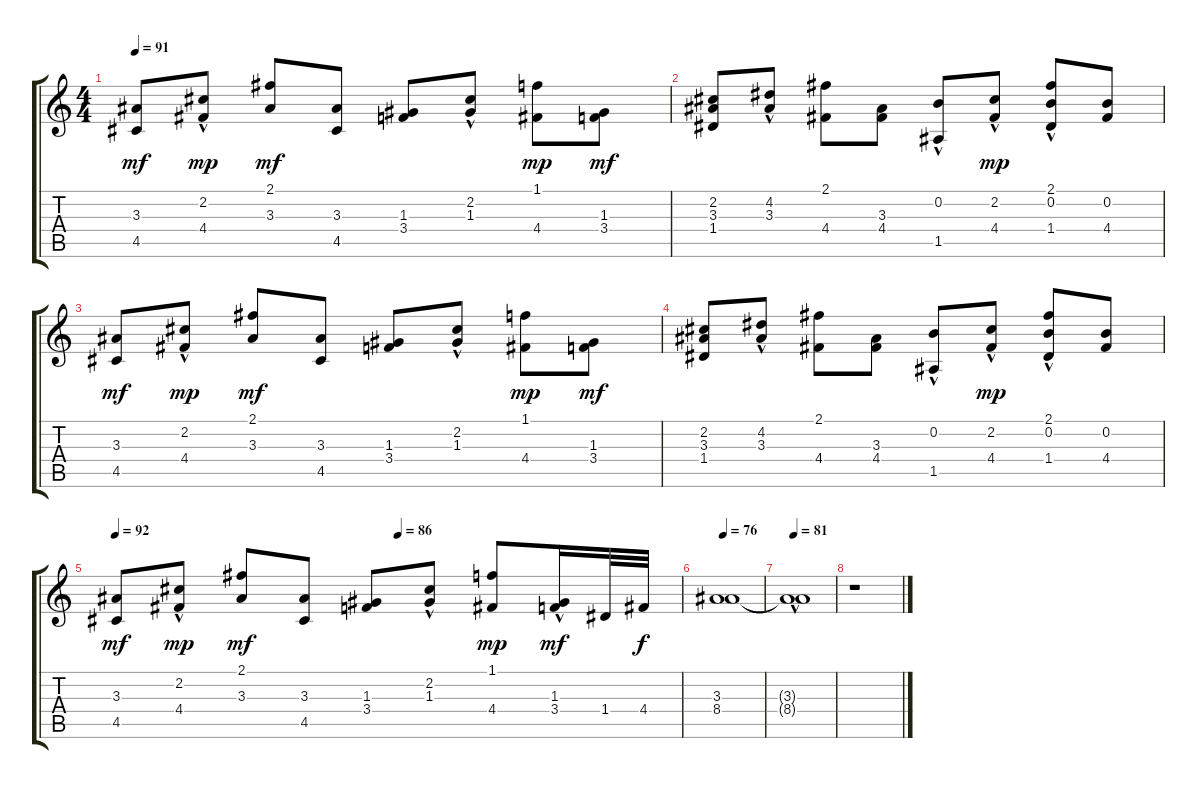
\track "" {instrument acousticguitarnylon}
\staff {score tabs}
\tuning (E4 B3 G3 D3 A2 E2) {hide}
\ts (4 4)
\tempo 91
\clef g2
\ks c
(3.3 4.5).8{dy mf} (2.2{hac} 4.4{hac}).8{dy mp} (2.1 3.3).8{dy mf} (3.3 4.5).8 (1.3 3.4).8 (2.2{hac} 1.3{hac}).8 (1.1 4.4).8{dy mp} (1.3 3.4).8{dy mf} |
(2.2 3.3 1.4).8 (4.2{hac} 3.3{hac}).8 (2.1 4.4).8 (3.3 4.4).8 (0.2{hac} 1.5).8 (2.2 4.4{hac}).8{dy mp} (2.1{hac} 0.2{hac} 1.4).8 (0.2 4.4).8 |
(3.3 4.5).8{dy mf} (2.2{hac} 4.4{hac}).8{dy mp} (2.1 3.3).8{dy mf} (3.3 4.5).8 (1.3 3.4).8 (2.2{hac} 1.3{hac}).8 (1.1 4.4).8{dy mp} (1.3 3.4).8{dy mf} |
(2.2 3.3 1.4).8 (4.2{hac} 3.3{hac}).8 (2.1 4.4).8 (3.3 4.4).8 (0.2{hac} 1.5).8 (2.2 4.4{hac}).8{dy mp} (2.1{hac} 0.2{hac} 1.4).8 (0.2 4.4).8 |
\tempo 92
\tempo (86 0.5)
(3.3 4.5).8{dy mf} (2.2{hac} 4.4{hac}).8{dy mp} (2.1 3.3).8{dy mf} (3.3 4.5).8 (1.3 3.4).8 (2.2{hac} 1.3{hac}).8 (1.1 4.4).8{dy mp} (1.3{hac} 3.4{hac}).16{dy mf} 1.4.32 4.4.32{dy f} |
\tempo 76
(3.3 8.4).1 |
\tempo 81
(3.3{t} 8.4{hac t}).1 |
r.1
